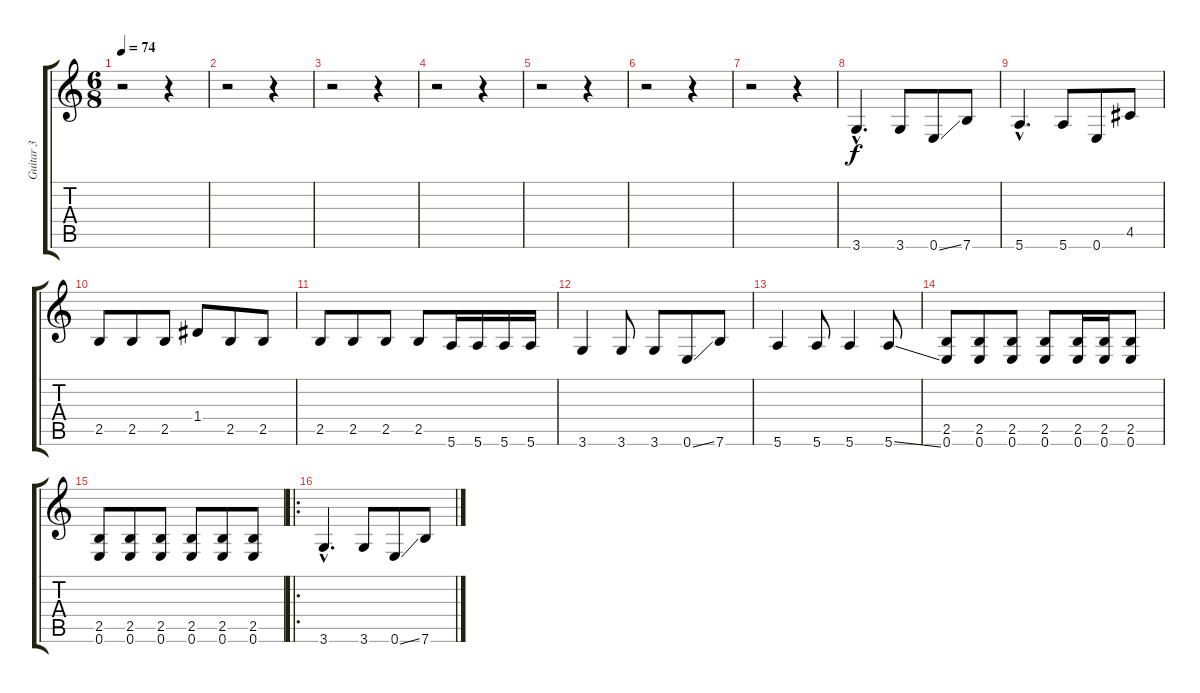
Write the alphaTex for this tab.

\track ("Guitar 3" "Guitar 3") {instrument distortionguitar}
\staff {score tabs}
\tuning (E4 B3 G3 D3 A2 E2) {hide}
\ts (6 8)
\tempo 74
\clef g2
\ks c
r.2{dy f} r.4 |
r.2 r.4 |
r.2 r.4 |
r.2 r.4 |
r.2 r.4 |
r.2 r.4 |
r.2 r.4 |
3.6{hac}.4{d} 3.6.8 0.6{ss}.8 7.6.8 |
5.6{hac}.4{d} 5.6.8 0.6.8 4.5.8 |
2.5.8 2.5.8 2.5.8 1.4.8 2.5.8 2.5.8 |
2.5.8 2.5.8 2.5.8 2.5.8 5.6.16 5.6.16 5.6.16 5.6.16 |
3.6.4 3.6.8 3.6.8 0.6{ss}.8 7.6.8 |
5.6.4 5.6.8 5.6.4 5.6{ss}.8 |
(2.5 0.6).8 (2.5 0.6).8 (2.5 0.6).8 (2.5 0.6).8 (2.5 0.6).16 (2.5 0.6).16 (2.5 0.6).8 |
(2.5 0.6).8 (2.5 0.6).8 (2.5 0.6).8 (2.5 0.6).8 (2.5 0.6).8 (2.5 0.6).8 |
\ro
3.6{hac}.4{d} 3.6.8 0.6{ss}.8 7.6.8
